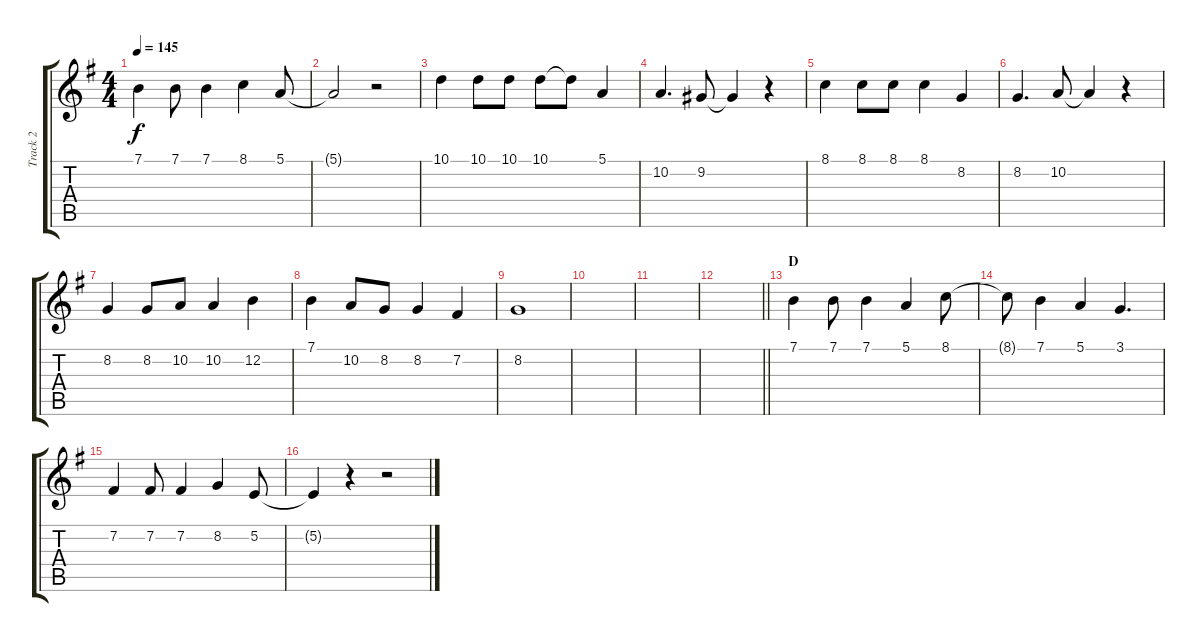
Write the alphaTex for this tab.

\track ("Track 2" "Track 2") {instrument voiceoohs}
\staff {score tabs}
\tuning (E4 B3 G3 D3 A2 E2) {hide}
\ts (4 4)
\tempo 145
\clef g2
\ks g
7.1.4{dy f} 7.1.8 7.1.4 8.1.4 5.1.8 |
5.1{t}.2 r.2 |
10.1.4 10.1.8 10.1.8 10.1.8 10.1{t}.8 5.1.4 |
10.2.4{d} 9.2.8 9.2{t}.4 r.4 |
8.1.4 8.1.8 8.1.8 8.1.4 8.2.4 |
8.2.4{d} 10.2.8 10.2{t}.4 r.4 |
8.2.4 8.2.8 10.2.8 10.2.4 12.2.4 |
7.1.4 10.2.8 8.2.8 8.2.4 7.2.4 |
8.2.1 |
|
|
\barLineRight lightlight
|
\section ("" "D")
7.1.4 7.1.8 7.1.4 5.1.4 8.1.8 |
8.1{t}.8 7.1.4 5.1.4 3.1.4{d} |
7.2.4 7.2.8 7.2.4 8.2.4 5.2.8 |
5.2{t}.4 r.4 r.2
